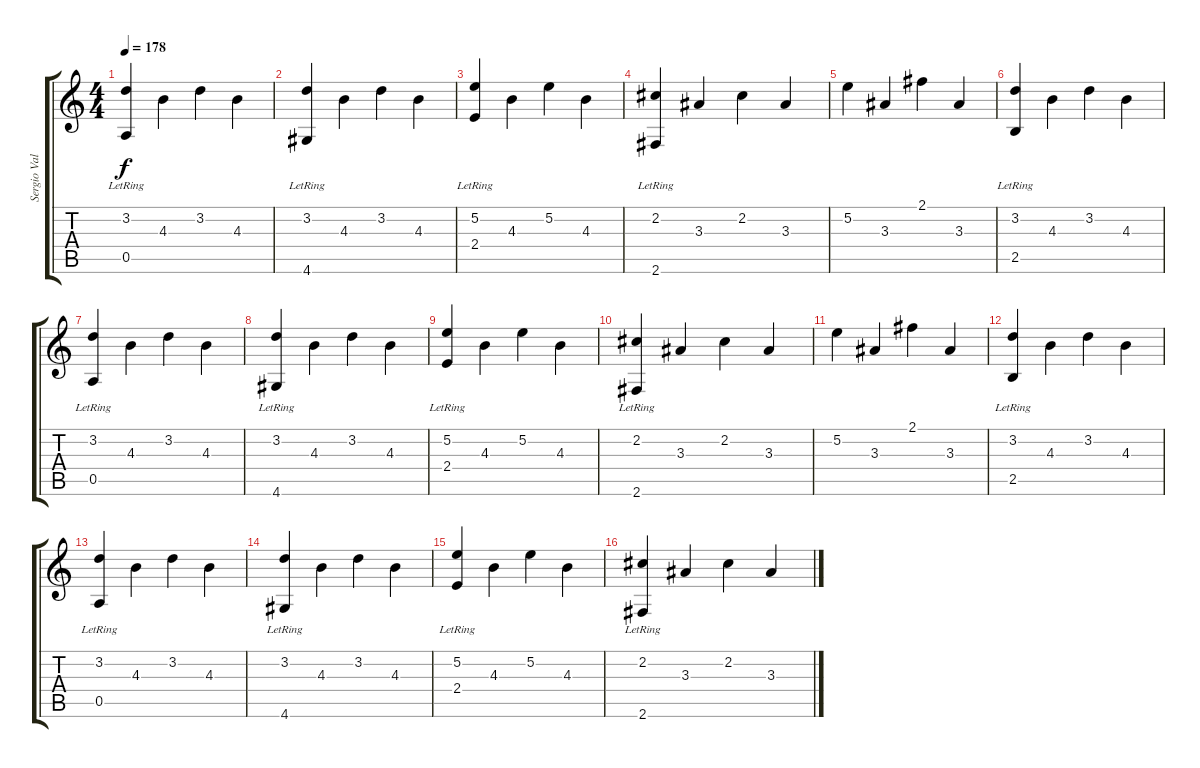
\track ("Sergio Vallín" "Sergio Val") {instrument acousticguitarsteel}
\staff {score tabs}
\tuning (E4 B3 G3 D3 A2 E2) {hide}
\ts (4 4)
\tempo 178
\clef g2
\ks c
(3.2 0.5{lr}).4{dy f} 4.3.4 3.2.4 4.3.4 |
(3.2 4.6{lr}).4 4.3.4 3.2.4 4.3.4 |
(5.2 2.4{lr}).4 4.3.4 5.2.4 4.3.4 |
(2.2 2.6{lr}).4 3.3.4 2.2.4 3.3.4 |
5.2.4 3.3.4 2.1.4 3.3.4 |
(3.2 2.5{lr}).4 4.3.4 3.2.4 4.3.4 |
(3.2 0.5{lr}).4 4.3.4 3.2.4 4.3.4 |
(3.2 4.6{lr}).4 4.3.4 3.2.4 4.3.4 |
(5.2 2.4{lr}).4 4.3.4 5.2.4 4.3.4 |
(2.2 2.6{lr}).4 3.3.4 2.2.4 3.3.4 |
5.2.4 3.3.4 2.1.4 3.3.4 |
(3.2 2.5{lr}).4 4.3.4 3.2.4 4.3.4 |
(3.2 0.5{lr}).4 4.3.4 3.2.4 4.3.4 |
(3.2 4.6{lr}).4 4.3.4 3.2.4 4.3.4 |
(5.2 2.4{lr}).4 4.3.4 5.2.4 4.3.4 |
(2.2 2.6{lr}).4 3.3.4 2.2.4 3.3.4
